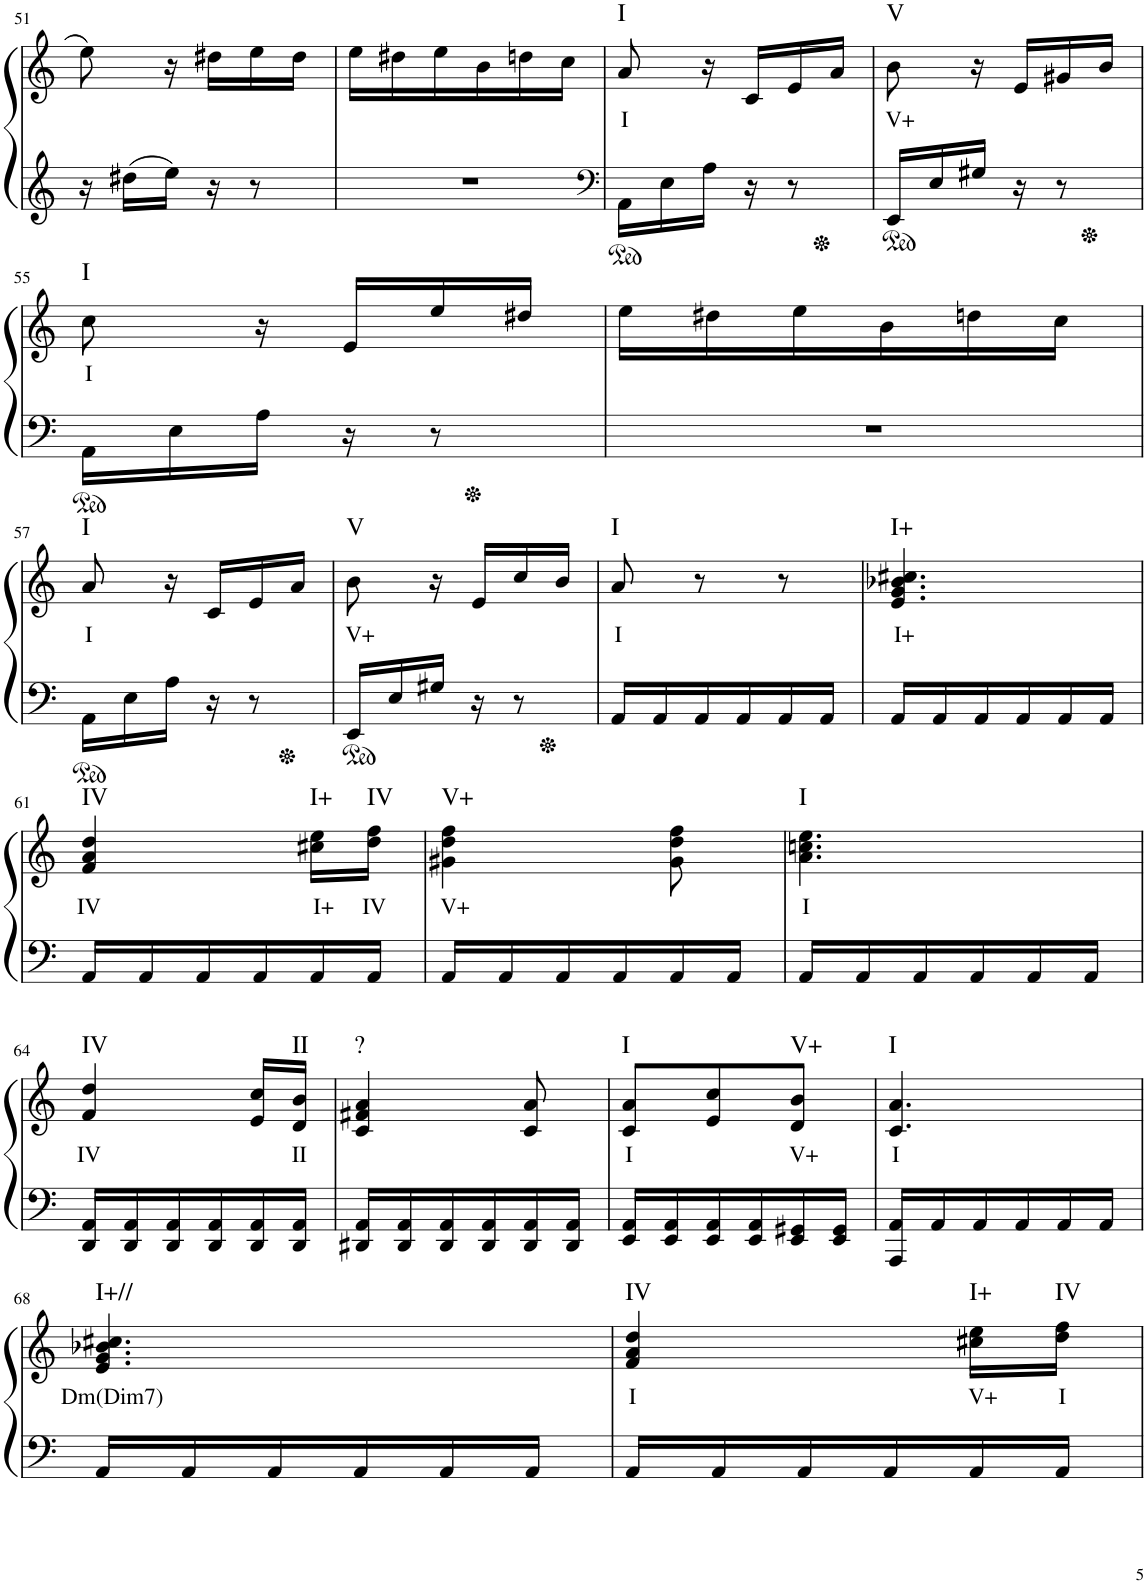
**kern	**kern	**text	**harte
*part1	*part1	*part1	*part1
*staff2	*staff1	*staff1	*
*I"Piano	*	*	*
*I'Pno	*	*	*
!!LO:PB:g=z
*clefG2	*clefG2	*	*
*k[]	*k[]	*	*
*M3/8	*M3/8	*	*
=51	=51	=51	=51
16r	8ee\	.	.
16dd#X\LL	.	.	.
16ee\JJ	16r	.	.
16r	16dd#X\LL	.	.
8r	16ee\	.	.
.	16dd#\JJ	.	.
=52	=52	=52	=52
4.r	16ee\LL	.	.
.	16dd#X\	.	.
.	16ee\	.	.
.	16b\	.	.
.	16ddn\	.	.
.	16cc\JJ	.	.
=53	=53	=53	=53
*clefF4	*	*	*
!	!	!LO:LY:b	!LO:H:kt=I
16AA\LL	8a/	I	N
16E\	.	.	.
16A\JJ	16r	.	.
16r	16c/LL	.	.
8r	16e/	.	.
.	16a/JJ	.	.
=54	=54	=54	=54
!	!	!LO:LY:b	!LO:H:kt=V
16EE/LL	8b\	V+	N
16E/	.	.	.
16G#X/JJ	16r	.	.
16r	16e/LL	.	.
8r	16g#X/	.	.
.	16b/JJ	.	.
!!LO:LB:g=z
=55	=55	=55	=55
!	!	!LO:LY:b	!LO:H:kt=I
16AA\LL	8cc\	I	N
16E\	.	.	.
16A\JJ	16r	.	.
16r	16e/LL	.	.
8r	16ee/	.	.
.	16dd#X/JJ	.	.
=56	=56	=56	=56
4.r	16ee\LL	.	.
.	16dd#X\	.	.
.	16ee\	.	.
.	16b\	.	.
.	16ddn\	.	.
.	16cc\JJ	.	.
!!LO:LB:g=z
=57	=57	=57	=57
!	!	!LO:LY:b	!LO:H:kt=I
16AA\LL	8a/	I	N
16E\	.	.	.
16A\JJ	16r	.	.
16r	16c/LL	.	.
8r	16e/	.	.
.	16a/JJ	.	.
=58	=58	=58	=58
!	!	!LO:LY:b	!LO:H:kt=V
16EE/LL	8b\	V+	N
16E/	.	.	.
16G#X/JJ	16r	.	.
16r	16e/LL	.	.
8r	16cc/	.	.
.	16b/JJ	.	.
=59	=59	=59	=59
!	!	!LO:LY:b	!LO:H:kt=I
16AA/LL	8a/	I	N
16AA/	.	.	.
16AA/	8r	.	.
16AA/	.	.	.
16AA/	8r	.	.
16AA/JJ	.	.	.
=60	=60	=60	=60
!	!	!LO:LY:b	!LO:H:kt=I+
16AA/LL	4.e/ 4.g/ 4.b-X/ 4.cc#X/	I+	N
16AA/	.	.	.
16AA/	.	.	.
16AA/	.	.	.
16AA/	.	.	.
16AA/JJ	.	.	.
!!LO:LB:g=z
=61	=61	=61	=61
!	!	!LO:LY:b	!LO:H:kt=IV
16AA/LL	4f/ 4a/ 4dd/	IV	N
16AA/	.	.	.
16AA/	.	.	.
16AA/	.	.	.
!	!	!LO:LY:b	!LO:H:kt=I+
16AA/	16cc#X\ 16ee\LL	I+	N
!	!	!LO:LY:b	!LO:H:kt=IV
16AA/JJ	16dd\ 16ff\JJ	IV	N
=62	=62	=62	=62
!	!	!LO:LY:b	!LO:H:kt=V+
16AA/LL	4g#X\ 4dd\ 4ff\	V+	N
16AA/	.	.	.
16AA/	.	.	.
16AA/	.	.	.
16AA/	8g#\ 8dd\ 8ff\	.	.
16AA/JJ	.	.	.
=63	=63	=63	=63
!	!	!LO:LY:b	!LO:H:kt=I
16AA/LL	4.a\ 4.ccn\ 4.ee\	I	N
16AA/	.	.	.
16AA/	.	.	.
16AA/	.	.	.
16AA/	.	.	.
16AA/JJ	.	.	.
!!LO:LB:g=z
=64	=64	=64	=64
!	!	!LO:LY:b	!LO:H:kt=IV
16DD/ 16AA/LL	4f/ 4dd/	IV	N
16DD/ 16AA/	.	.	.
16DD/ 16AA/	.	.	.
16DD/ 16AA/	.	.	.
16DD/ 16AA/	16e/ 16cc/LL	.	.
!	!	!LO:LY:b	!LO:H:kt=II
16DD/ 16AA/JJ	16d/ 16b/JJ	II	N
=65	=65	=65	=65
!	!	!	!LO:H:kt=?
16DD#X/ 16AA/LL	4c/ 4f#X/ 4a/	.	N
16DD#/ 16AA/	.	.	.
16DD#/ 16AA/	.	.	.
16DD#/ 16AA/	.	.	.
16DD#/ 16AA/	8c/ 8a/	.	.
16DD#/ 16AA/JJ	.	.	.
=66	=66	=66	=66
!	!	!LO:LY:b	!LO:H:kt=I
16EE/ 16AA/LL	8c/ 8a/L	I	N
16EE/ 16AA/	.	.	.
16EE/ 16AA/	8e/ 8cc/	.	.
16EE/ 16AA/	.	.	.
!	!	!LO:LY:b	!LO:H:kt=V+
16EE/ 16GG#X/	8d/ 8b/J	V+	N
16EE/ 16GG#/JJ	.	.	.
=67	=67	=67	=67
!	!	!LO:LY:b	!LO:H:kt=I
16AAA/ 16AA/LL	4.c/ 4.a/	I	N
16AA/	.	.	.
16AA/	.	.	.
16AA/	.	.	.
16AA/	.	.	.
16AA/JJ	.	.	.
!!LO:LB:g=z
=68	=68	=68	=68
!	!	!LO:LY:b	!LO:H:kt=I+//
16AA/LL	4.e/ 4.g/ 4.b-X/ 4.cc#X/	Dm(Dim7)	N
16AA/	.	.	.
16AA/	.	.	.
16AA/	.	.	.
16AA/	.	.	.
16AA/JJ	.	.	.
=69	=69	=69	=69
!	!	!LO:LY:b	!LO:H:kt=IV
16AA/LL	4f/ 4a/ 4dd/	I	N
16AA/	.	.	.
16AA/	.	.	.
16AA/	.	.	.
!	!	!LO:LY:b	!LO:H:kt=I+
16AA/	16cc#X\ 16ee\LL	V+	N
!	!	!LO:LY:b	!LO:H:kt=IV
16AA/JJ	16dd\ 16ff\JJ	I	N
=	=	=	=
*-	*-	*-	*-
